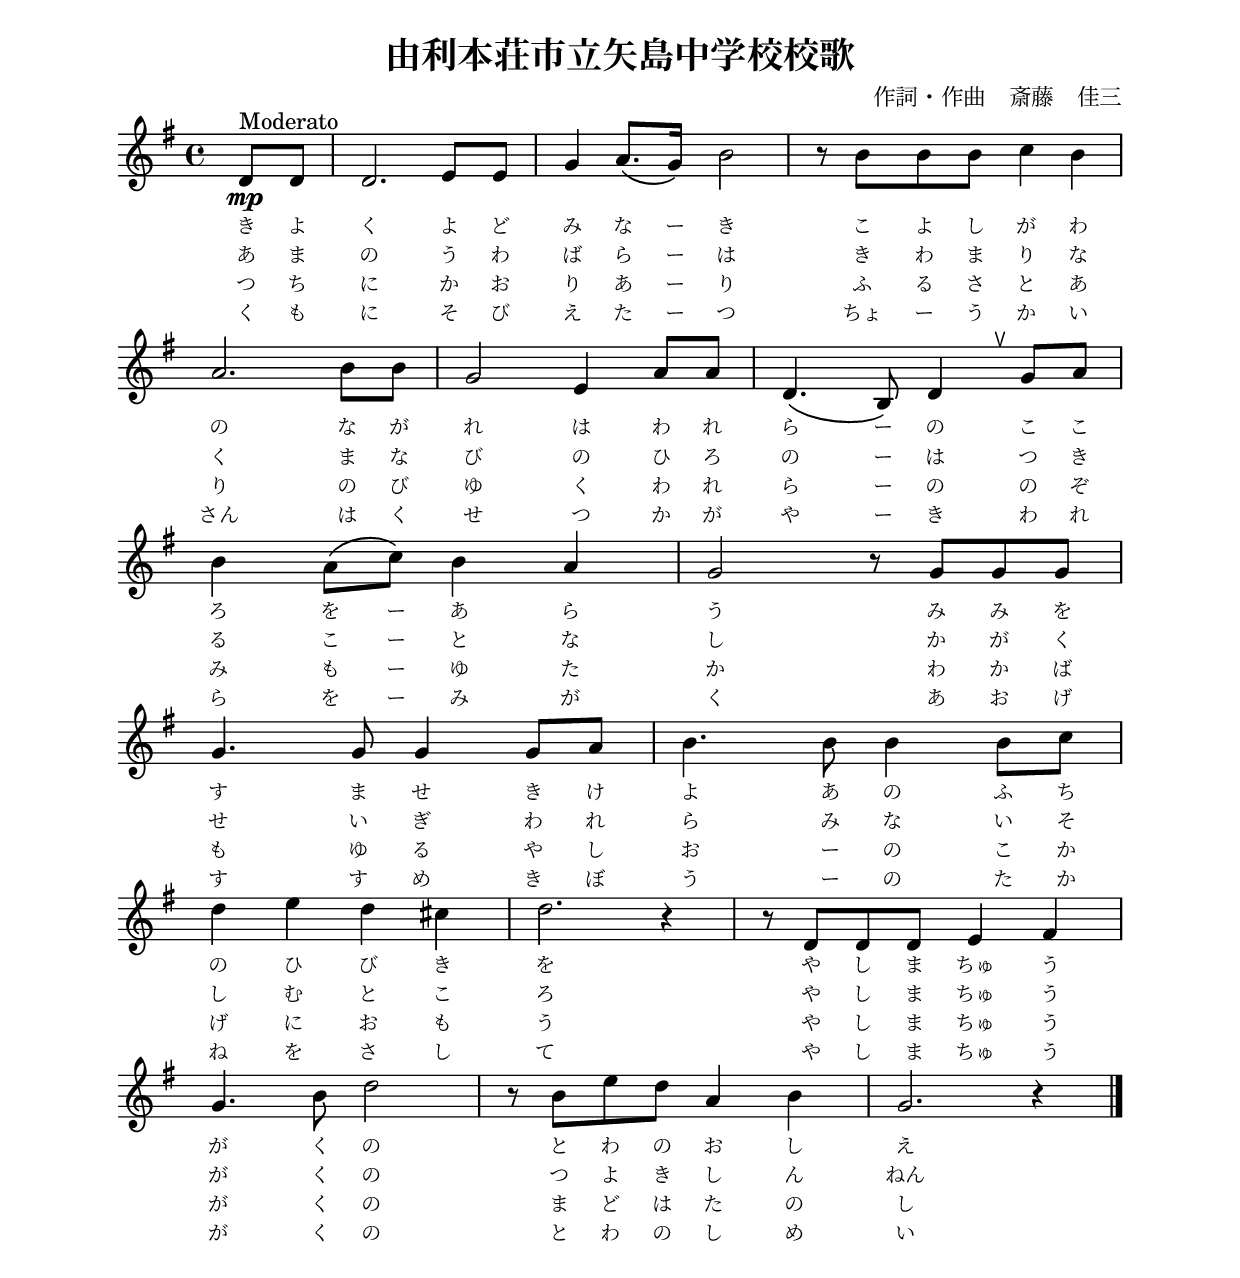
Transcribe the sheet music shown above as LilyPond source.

\version "2.14.1"

\paper {
  #(set-paper-size "a4")
  between-system-space = 2.5\cm
  between-system-padding = 8\mm
  top-margin = 2\cm
  bottom-margin = 2\cm
  left-margin = 2\cm
  line-width = 17\cm
  indent = 0\cm
}

\header {
title = "由利本荘市立矢島中学校校歌"
composer = "作詞・作曲　斎藤　佳三"
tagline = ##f
%composer = ##f
}

mBreak = { \break }

verseOne = \lyricmode {
き よ く よ ど み な ー き こ よ し が わ の な が れ は
わ れ ら ー の こ こ ろ を ー あ ら う
み み を す ま せ き け よ あ の ふ ち の ひ び き を
や し ま ちゅ う が く の と わ の お し え
}

verseTwo =  \lyricmode {
あ ま の う わ ば ら ー は き わ ま り な く
ま な び の ひ ろ の ー は つ き る こ ー と な し
か が く せ い ぎ わ れ ら み な い そ し む と こ ろ
や し ま ちゅ う が く の つ よ き し ん ねん
}

verseThree = \lyricmode {
つ ち に か お り あ ー り ふ る さ と あ り
の び ゆ く わ れ ら ー の の ぞ み も ー ゆ た か
わ か ば も ゆ る や し お ー の こ か げ に お も う
や し ま ちゅ う が く の ま ど は た の し 
}

verseFour = \lyricmode {
く も に そ び え た ー つ ちょ ー う か い さん
は く せ つ か が や ー き わ れ ら を ー み が く
あ お げ す す め き ぼ う ー の た か ね を さ し て
や し ま ちゅ う が く の と わ の し め い
}

music = {
% Makes common time signature appear as "4/4", not "C".
\override Staff.TimeSignature #'style = #'()

% Makes breath mark a V sign.
\override BreathingSign #'text
       = #(make-musicglyph-markup "scripts.upedaltoe")
	   
% Expands width of music.
\override Score.NonMusicalPaperColumn #'padding = #2.5

\time 4/4
\partial 4

d8\mp^"Moderato" d8 | d2. e8 e8 | g4 a8. \( g16 \) b2 | r8 b8 b8 b8 c4 b4 |
a2. b8 b8 | g2 e4 a8 a8 | d,4. \( b8 \) d4 \breathe g8 a8 | b4 a8 \( c8 \) b4 a4 |
g2 r8 g8 g8 g8 | g4. g8 g4 g8 a8 | b4. b8 b4 b8 c8 | d4 e4 d4 cis4 |
d2. r4 | r8 d,8 d8 d8 e4 fis4 | g4. b8 d2 | r8 b8 e8 d8 a4 b4 |
g2. r4 \bar "|."
}

\new ChoirStaff <<
  \new Voice = "melody" {
    \relative c' {
      \key g \major
      \music
    }
  }
	\new Lyrics = "lyricsOne" \with {
    \override VerticalAxisGroup #'minimum-Y-extent = #'(-0.8 . 0.8)
	}{
		\lyricsto "melody" \verseOne
	}
	\new Lyrics = "lyricsTwo" \with {
    \override VerticalAxisGroup #'minimum-Y-extent = #'(-0.8 . 0.8)
	}{
		\lyricsto "melody" \verseTwo
	}
	\new Lyrics = "lyricsThree" \with {
    \override VerticalAxisGroup #'minimum-Y-extent = #'(-0.8 . 0.8)
	}{
		\lyricsto "melody" \verseThree
	}
	\new Lyrics = "lyricsFour" \with {
    \override VerticalAxisGroup #'minimum-Y-extent = #'(-0.8 . 0.8)
	}{
		\lyricsto "melody" \verseFour
	}
>>
\layout {
  \context {
    \Score
    \remove "Bar_number_engraver"
  }
  \context {
    \Lyrics
    \override LyricSpace #'minimum-distance = #3.0
    \override LyricText #'font-size = #-1
  }
  \context {
    \Staff
  }
}
